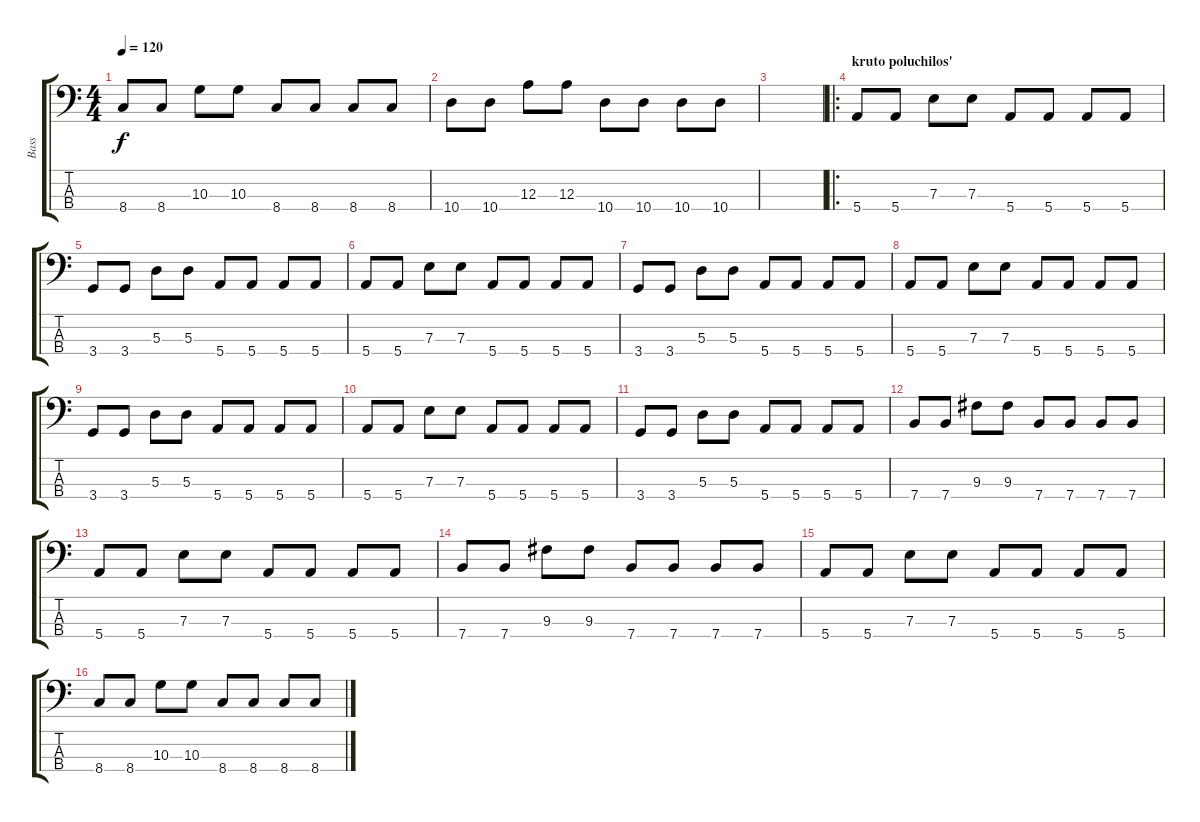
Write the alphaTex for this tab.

\track ("Bass" "Bass") {instrument fretlessbass}
\staff {score tabs}
\tuning (G2 D2 A1 E1) {hide}
\ts (4 4)
\tempo 120
\clef f4
\ks c
8.4.8{dy f} 8.4.8 10.3.8 10.3.8 8.4.8 8.4.8 8.4.8 8.4.8 |
10.4.8 10.4.8 12.3.8 12.3.8 10.4.8 10.4.8 10.4.8 10.4.8 |
|
\ro
\section ("" "kruto poluchilos'")
5.4.8 5.4.8 7.3.8 7.3.8 5.4.8 5.4.8 5.4.8 5.4.8 |
3.4.8 3.4.8 5.3.8 5.3.8 5.4.8 5.4.8 5.4.8 5.4.8 |
5.4.8 5.4.8 7.3.8 7.3.8 5.4.8 5.4.8 5.4.8 5.4.8 |
3.4.8 3.4.8 5.3.8 5.3.8 5.4.8 5.4.8 5.4.8 5.4.8 |
5.4.8 5.4.8 7.3.8 7.3.8 5.4.8 5.4.8 5.4.8 5.4.8 |
3.4.8 3.4.8 5.3.8 5.3.8 5.4.8 5.4.8 5.4.8 5.4.8 |
5.4.8 5.4.8 7.3.8 7.3.8 5.4.8 5.4.8 5.4.8 5.4.8 |
3.4.8 3.4.8 5.3.8 5.3.8 5.4.8 5.4.8 5.4.8 5.4.8 |
7.4.8 7.4.8 9.3.8 9.3.8 7.4.8 7.4.8 7.4.8 7.4.8 |
5.4.8 5.4.8 7.3.8 7.3.8 5.4.8 5.4.8 5.4.8 5.4.8 |
7.4.8 7.4.8 9.3.8 9.3.8 7.4.8 7.4.8 7.4.8 7.4.8 |
5.4.8 5.4.8 7.3.8 7.3.8 5.4.8 5.4.8 5.4.8 5.4.8 |
8.4.8 8.4.8 10.3.8 10.3.8 8.4.8 8.4.8 8.4.8 8.4.8
